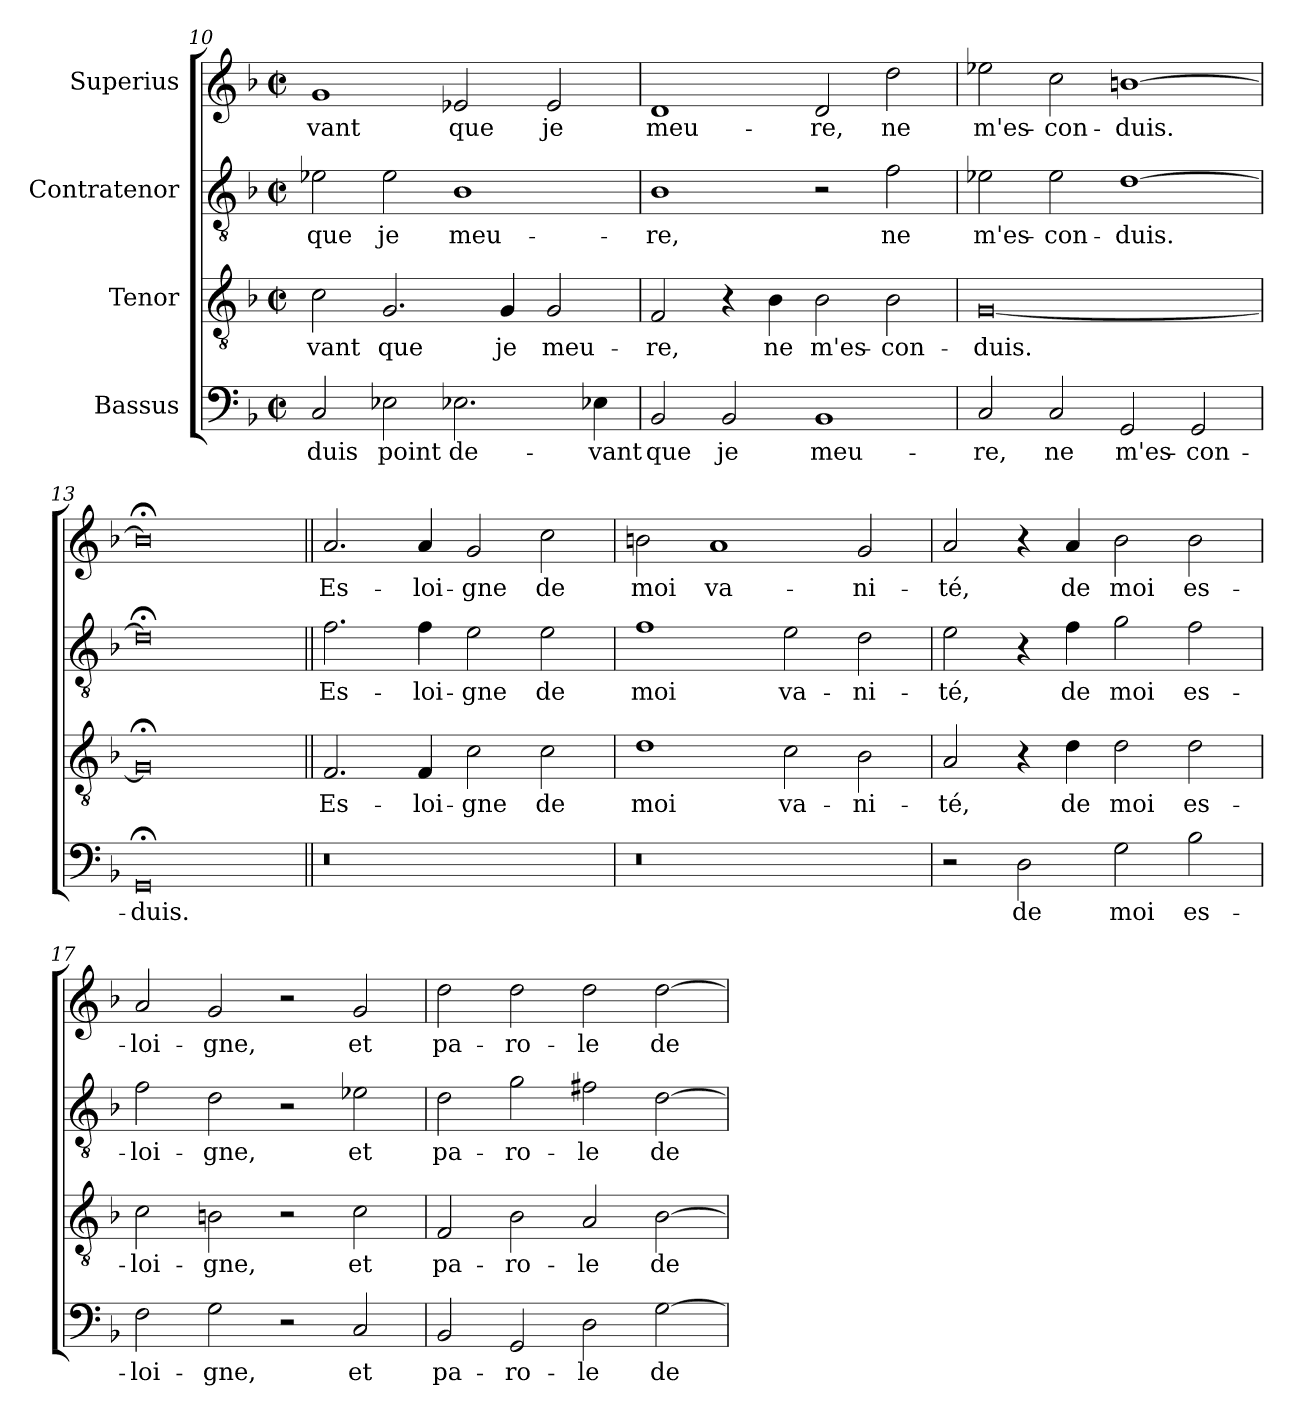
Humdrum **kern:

**kern	**text	**kern	**text	**kern	**text	**kern	**text
*part4	*part4	*part3	*part3	*part2	*part2	*part1	*part1
*staff4	*staff4	*staff3	*staff3	*staff2	*staff2	*staff1	*staff1
*I"Bassus	*	*I"Tenor	*	*I"Contratenor	*	*I"Superius	*
*clefF4	*	*clefGv2	*	*clefGv2	*	*clefG2	*
*	*	*ITrd7c12	*	*ITrd7c12	*	*	*
*k[b-]	*	*k[b-]	*	*k[b-]	*	*k[b-]	*
*F:	*	*F:	*	*F:	*	*F:	*
*M2/2	*	*M2/2	*	*M2/2	*	*M2/2	*
*met(c|)	*	*met(c|)	*	*met(c|)	*	*met(c|)	*
=10	=10	=10	=10	=10	=10	=10	=10
2C/	-duis	2C\	-vant	2E-X\	que	1g/	-vant
2E-X\	point	2.GG/	que	2E-\	je	.	.
2.E-X\	de-	.	.	1BB-\	meu-	2e-X/	que
.	.	4GG/	je	.	.	.	.
.	.	2GG/	meu-	.	.	2e-/	je
4E-X\	-vant	.	.	.	.	.	.
=11	=11	=11	=11	=11	=11	=11	=11
2BB-/	que	2FF/	-re,	1BB-\	-re,	1d/	meu-
2BB-/	je	4r	.	.	.	.	.
.	.	4BB-\	ne	.	.	.	.
1BB-/	meu-	2BB-\	m'es-	2r	.	2d/	-re,
.	.	2BB-\	-con-	2F\	ne	2dd\	ne
=12	=12	=12	=12	=12	=12	=12	=12
2C/	-re,	[0GG/	-duis.	2E-X\	m'es-	2ee-X\	m'es-
2C/	ne	.	.	2E-\	-con-	2cc\	-con-
2GG/	m'es-	.	.	[1D\	-duis.	[1bn\	-duis.
2GG/	-con-	.	.	.	.	.	.
=13	=13	=13	=13	=13	=13	=13	=13
0GG;</	-duis.	0GG;</]	.	0D;<\]	.	0b;<\]	.
!!LO:LB:g=z
=14||	=14||	=14||	=14||	=14||	=14||	=14||	=14||
!LO:N:vis=0	!	!	!	!	!	!	!
1r	.	2.FF/	Es-	2.F\	Es-	2.a/	Es-
.	.	4FF/	-loi-	4F\	-loi-	4a/	-loi-
1ryy	.	2C\	-gne	2E\	-gne	2g/	-gne
.	.	2C\	de	2E\	de	2cc\	de
=15	=15	=15	=15	=15	=15	=15	=15
!LO:N:vis=0	!	!	!	!	!	!	!
1r	.	1D\	moi	1F\	moi	2bn\	moi
.	.	.	.	.	.	1a/	va-
1ryy	.	2C\	va-	2E\	va-	.	.
.	.	2BB-\	-ni-	2D\	-ni-	2g/	-ni-
=16	=16	=16	=16	=16	=16	=16	=16
2r	.	2AA/	-té,	2E\	-té,	2a/	-té,
2D\	de	4r	.	4r	.	4r	.
.	.	4D\	de	4F\	de	4a/	de
2G\	moi	2D\	moi	2G\	moi	2b-\	moi
2B-\	es-	2D\	es-	2F\	es-	2b-\	es-
=17	=17	=17	=17	=17	=17	=17	=17
2F\	-loi-	2C\	-loi-	2F\	-loi-	2a/	-loi-
2G\	-gne,	2BBn\	-gne,	2D\	-gne,	2g/	-gne,
2r	.	2r	.	2r	.	2r	.
2C/	et	2C\	et	2E-X\	et	2g/	et
=18	=18	=18	=18	=18	=18	=18	=18
2BB-/	pa-	2FF/	pa-	2D\	pa-	2dd\	pa-
2GG/	-ro-	2BB-\	-ro-	2G\	-ro-	2dd\	-ro-
2D\	-le	2AA/	-le	2F#X\	-le	2dd\	-le
[2G\	de	[2BB-\	de	[2D\	de	[2dd\	de
=	=	=	=	=	=	=	=
*-	*-	*-	*-	*-	*-	*-	*-
